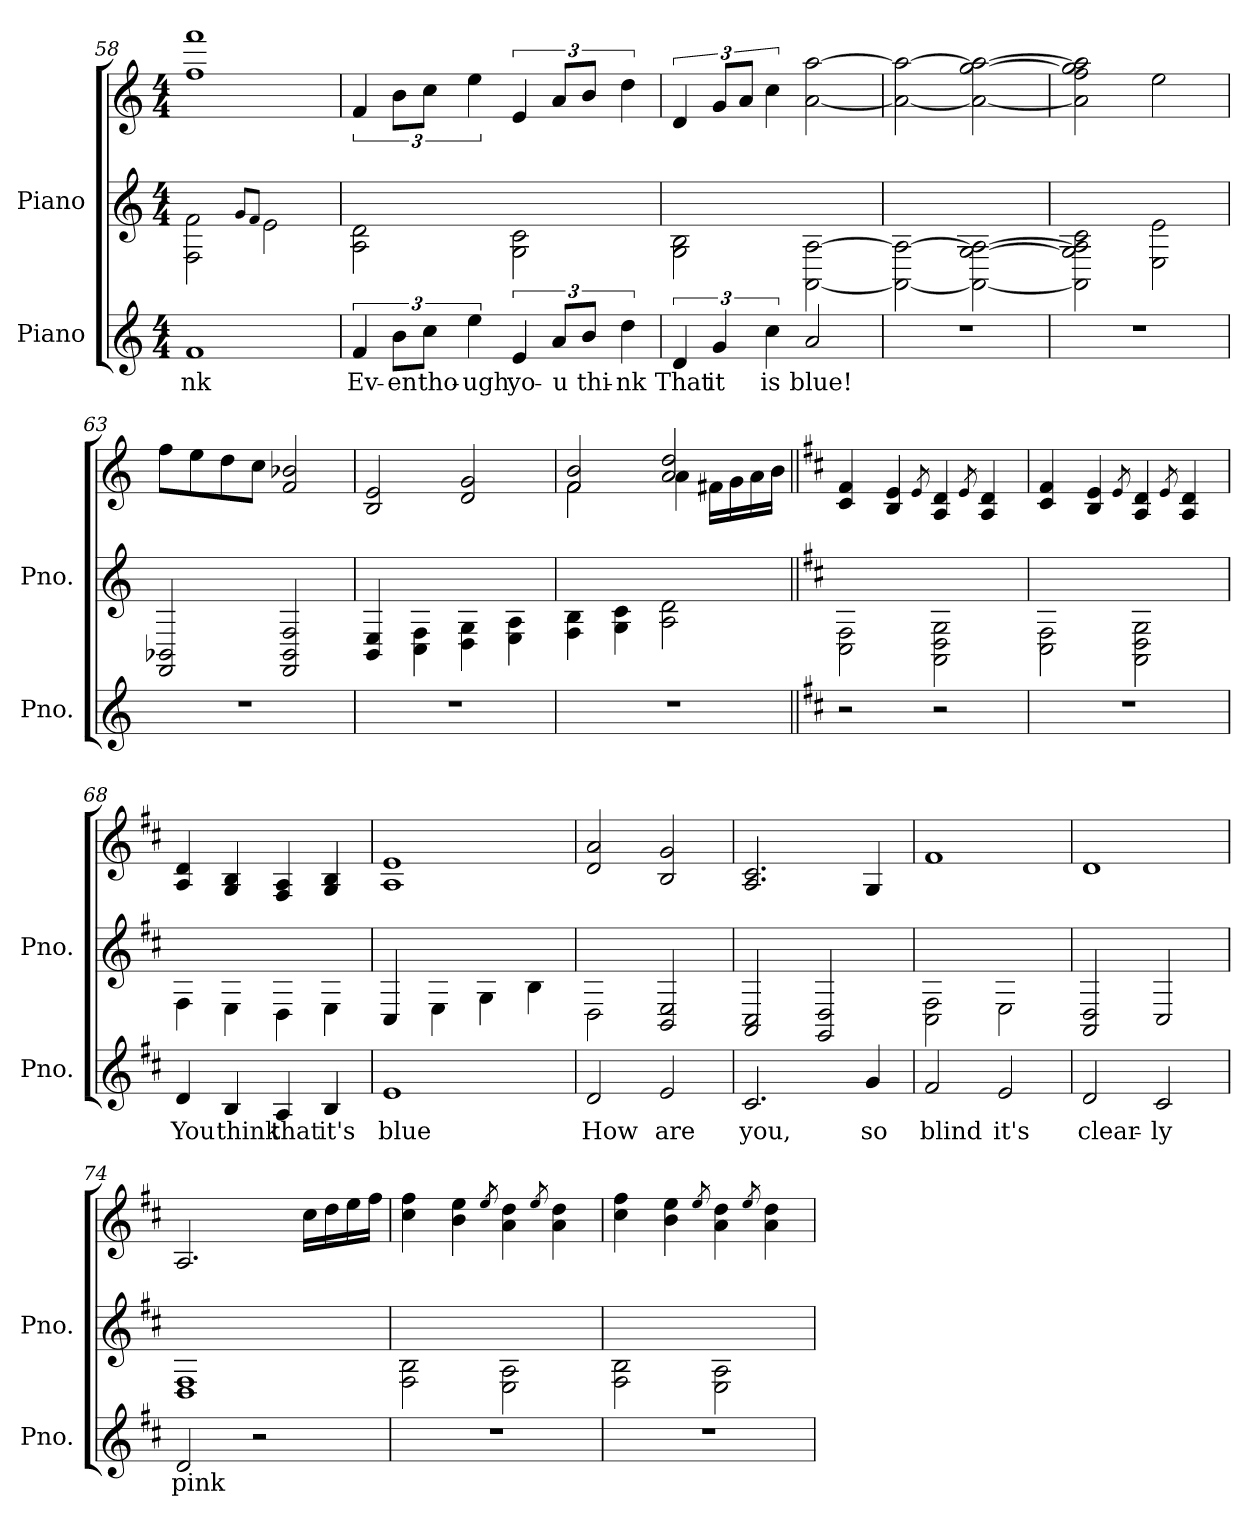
**kern	**text	**kern	**kern
*part2	*part2	*part1	*part1
*staff3	*staff3	*staff2	*staff1
*I"Piano	*	*I"Piano	*
*I'Pno.	*	*I'Pno.	*
*clefG2	*	*clefG2	*clefG2
*k[]	*	*k[]	*k[]
*M4/4	*	*M4/4	*M4/4
=58	=58	=58	=58
!	!LO:LY:b	!	!
1f	-nk	2F\ 2f\	1ff 1fff
.	.	8qg/L	.
.	.	8qf/J	.
.	.	2e\	.
=59	=59	=59	=59
!	!LO:LY:b	!	!
6f/	Ev-	2A\ 2d\	6f/
!	!LO:LY:b	!	!
12b\L	-en	.	12b\L
!	!LO:LY:b	!	!
12cc\J	tho-	.	12cc\J
!	!LO:LY:b	!	!
6ee\	-ugh	.	6ee\
!	!LO:LY:b	!	!
6e/	yo-	2G\ 2c\	6e/
!	!LO:LY:b	!	!
12a/L	-u	.	12a/L
!	!LO:LY:b	!	!
12b/J	thi-	.	12b/J
!	!LO:LY:b	!	!
6dd\	-nk	.	6dd\
=60	=60	=60	=60
!	!LO:LY:b	!	!
6d/	That	2G\ 2B\	6d/
!	!LO:LY:b	!	!
6g/	it	.	12g/L
.	.	.	12a/J
!	!LO:LY:b	!	!
6cc\	is	.	6cc\
!	!LO:LY:b	!	!
2a/	blue!	[2AA\ [2A\	[2a\ [2aa\
=61	=61	=61	=61
1r	.	2AA\_ 2A\_	2a\_ 2aa\_
.	.	2AA\_ [2G\ 2A\_	2a\_ [2gg\ 2aa\_
=62	=62	=62	=62
1r	.	2AA\] 2G\] 2A\] 2c\	2a\] 2ff\ 2gg\] 2aa\]
.	.	2E\ 2e\	2ee\
=63	=63	=63	=63
1r	.	2FF/ 2BB-X/	8ff\L
.	.	.	8ee\
.	.	.	8dd\
.	.	.	8cc\J
.	.	2FF/ 2BB-/ 2F/	2f/ 2b-X/
!!LO:LB:g=z
=64	=64	=64	=64
1r	.	4BB/ 4E/	2B/ 2e/
.	.	4C\ 4F\	.
.	.	4D\ 4G\	2d/ 2g/
.	.	4E\ 4A\	.
=65	=65	=65	=65
*	*	*	*^
1r	.	4F\ 4B\	2f/ 2b/	2f\
.	.	4G\ 4c\	.	.
.	.	2A\ 2d\	2a/ 2dd/	4a\
.	.	.	.	16f#X\LL
.	.	.	.	16g\
.	.	.	.	16a\
.	.	.	.	16b\JJ
*	*	*	*v	*v
=66||	=66||	=66||	=66||
*k[f#c#]	*	*k[f#c#]	*k[f#c#]
2r	.	2C#\ 2F#\	4c#/ 4f#/
.	.	.	4B/ 4e/
.	.	.	8qe/
2r	.	2AA\ 2D\ 2G\	4A/ 4d/
.	.	.	8qe/
.	.	.	4A/ 4d/
=67	=67	=67	=67
1r	.	2C#\ 2F#\	4c#/ 4f#/
.	.	.	4B/ 4e/
.	.	.	8qe/
.	.	2AA\ 2D\ 2G\	4A/ 4d/
.	.	.	8qe/
.	.	.	4A/ 4d/
=68	=68	=68	=68
!	!LO:LY:b	!	!
4d/	You	4F#\	4A/ 4d/
!	!LO:LY:b	!	!
4B/	think	4E\	4G/ 4B/
!	!LO:LY:b	!	!
4A/	that	4D\	4F#/ 4A/
!	!LO:LY:b	!	!
4B/	it's	4E\	4G/ 4B/
!!LO:PB:g=z
=69	=69	=69	=69
!	!LO:LY:b	!	!
1e	blue	4C#/	1A 1e
.	.	4E\	.
.	.	4G\	.
.	.	4B\	.
=70	=70	=70	=70
!	!LO:LY:b	!	!
2d/	How	2D\	2d/ 2a/
!	!LO:LY:b	!	!
2e/	are	2BB/ 2E/	2B/ 2g/
=71	=71	=71	=71
!	!LO:LY:b	!	!
2.c#/	you,	2AA/ 2C#/	2.A/ 2.c#/
.	.	2GG/ 2D/	.
!	!LO:LY:b	!	!
4g/	so	.	4G/
=72	=72	=72	=72
!	!LO:LY:b	!	!
2f#/	blind	2C#\ 2F#\	1f#
!	!LO:LY:b	!	!
2e/	it's	2E\	.
=73	=73	=73	=73
!	!LO:LY:b	!	!
2d/	clear-	2AA/ 2D/	1d
!	!LO:LY:b	!	!
2c#/	-ly	2C#/	.
=74	=74	=74	=74
!	!LO:LY:b	!	!
2d/	pink	1D 1F#	2.A/
2r	.	.	.
.	.	.	16cc#\LL
.	.	.	16dd\
.	.	.	16ee\
.	.	.	16ff#\JJ
=75	=75	=75	=75
1r	.	2F#\ 2B\	4cc#\ 4ff#\
.	.	.	4b\ 4ee\
.	.	.	8qee/
.	.	2E\ 2A\	4a\ 4dd\
.	.	.	8qee/
.	.	.	4a\ 4dd\
=76	=76	=76	=76
1r	.	2F#\ 2B\	4cc#\ 4ff#\
.	.	.	4b\ 4ee\
.	.	.	8qee/
.	.	2E\ 2A\	4a\ 4dd\
.	.	.	8qee/
.	.	.	4a\ 4dd\
=	=	=	=
*-	*-	*-	*-
